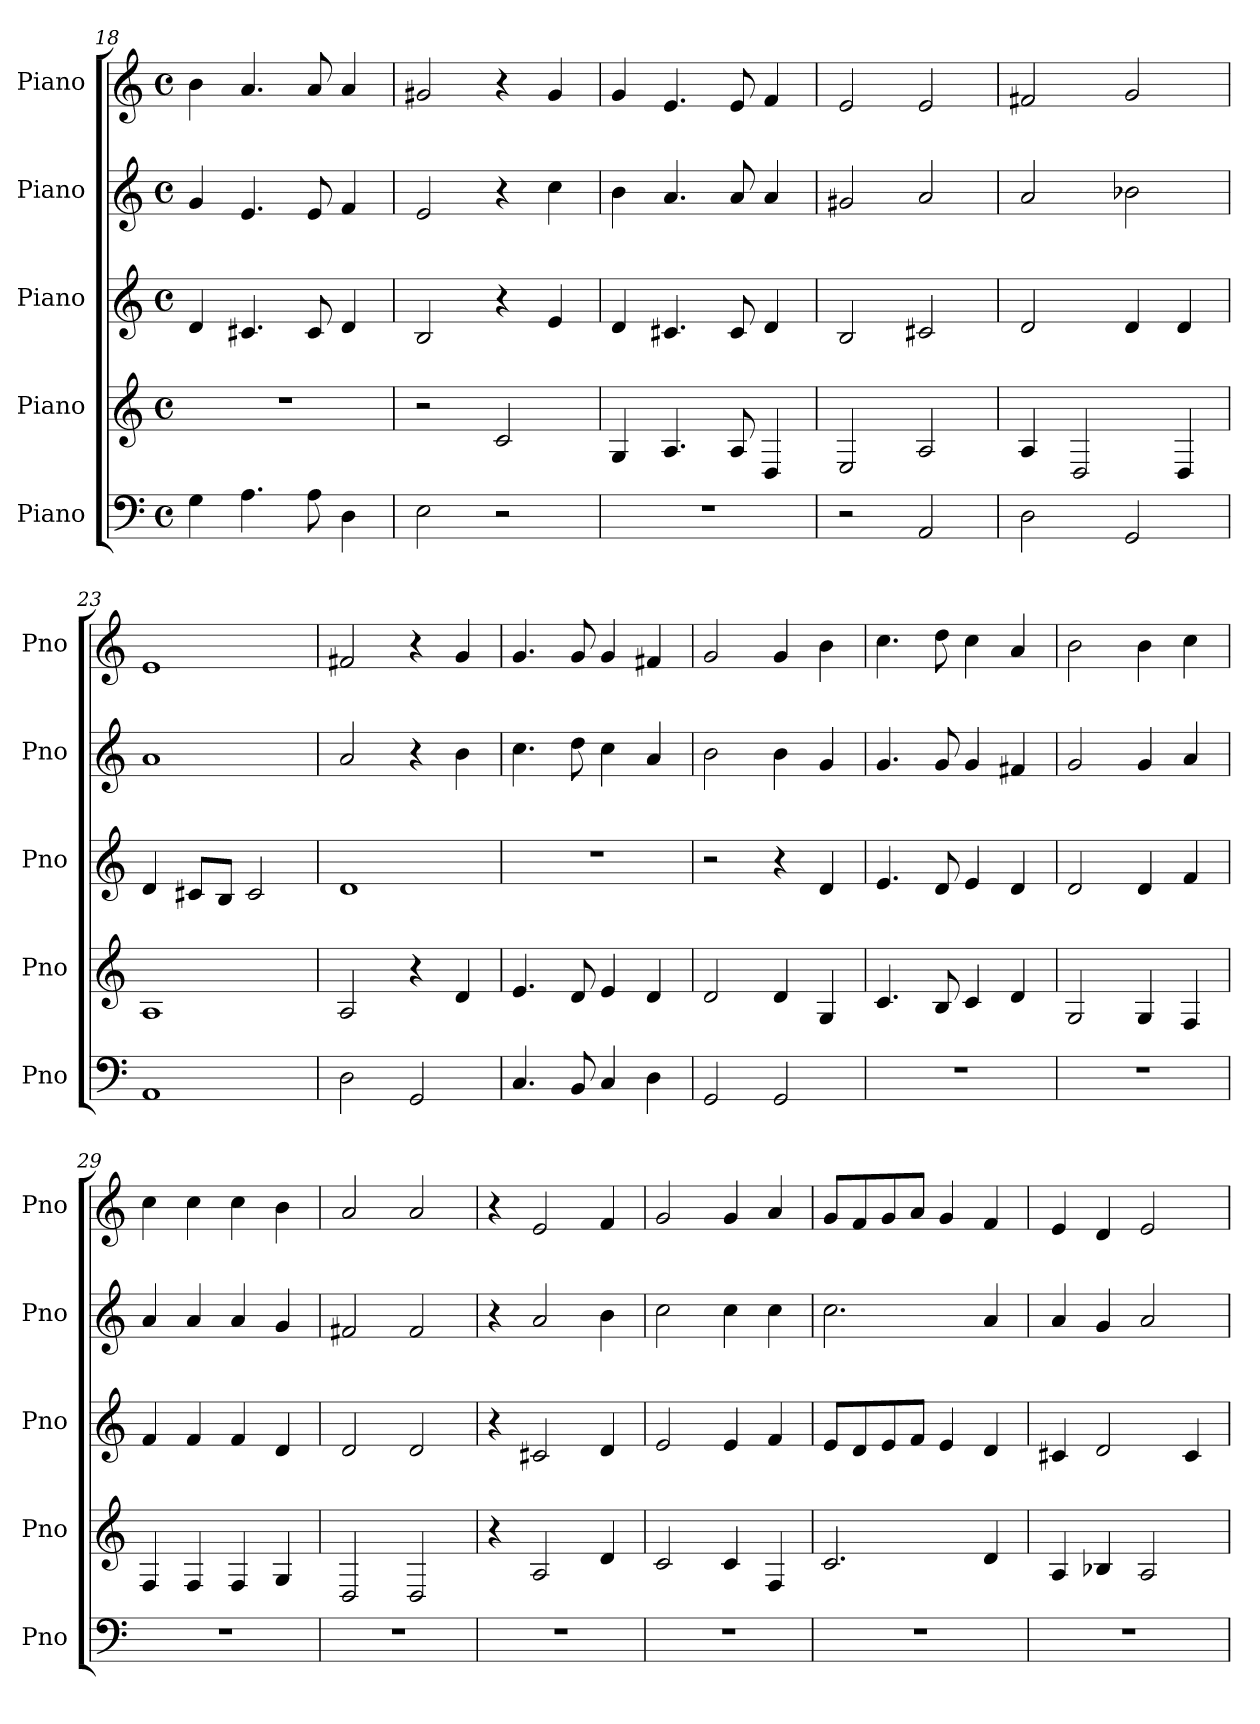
**kern	**kern	**kern	**kern	**kern
*part5	*part4	*part3	*part2	*part1
*staff5	*staff4	*staff3	*staff2	*staff1
*I"Piano	*I"Piano	*I"Piano	*I"Piano	*I"Piano
*I'Pno	*I'Pno	*I'Pno	*I'Pno	*I'Pno
*clefF4	*clefG2	*clefG2	*clefG2	*clefG2
*k[]	*k[]	*k[]	*k[]	*k[]
*M4/4	*M4/4	*M4/4	*M4/4	*M4/4
*met(c)	*met(c)	*met(c)	*met(c)	*met(c)
=18	=18	=18	=18	=18
4G\	1r	4d/	4g/	4b\
4.A\	.	4.c#X/	4.e/	4.a/
8A\	.	8c#/	8e/	8a/
4D\	.	4d/	4f/	4a/
=19	=19	=19	=19	=19
2E\	2r	2B/	2e/	2g#X/
2r	2c/	4r	4r	4r
.	.	4e/	4cc\	4g#/
=20	=20	=20	=20	=20
1r	4G/	4d/	4b\	4g/
.	4.A/	4.c#X/	4.a/	4.e/
.	8A/	8c#/	8a/	8e/
.	4D/	4d/	4a/	4f/
!!LO:PB:g=z
=21	=21	=21	=21	=21
2r	2E/	2B/	2g#X/	2e/
2AA/	2A/	2c#X/	2a/	2e/
=22	=22	=22	=22	=22
2D\	4A/	2d/	2a/	2f#X/
.	2D/	.	.	.
2GG/	.	4d/	2b-X\	2g/
.	4D/	4d/	.	.
=23	=23	=23	=23	=23
1AA	1A	4d/	1a	1e
.	.	8c#X/L	.	.
.	.	8B/J	.	.
.	.	2c#/	.	.
=24	=24	=24	=24	=24
2D\	2A/	1d	2a/	2f#X/
2GG/	4r	.	4r	4r
.	4d/	.	4b\	4g/
=25	=25	=25	=25	=25
4.C/	4.e/	1r	4.cc\	4.g/
8BB/	8d/	.	8dd\	8g/
4C/	4e/	.	4cc\	4g/
4D\	4d/	.	4a/	4f#X/
=26	=26	=26	=26	=26
2GG/	2d/	2r	2b\	2g/
2GG/	4d/	4r	4b\	4g/
.	4G/	4d/	4g/	4b\
=27	=27	=27	=27	=27
1r	4.c/	4.e/	4.g/	4.cc\
.	8B/	8d/	8g/	8dd\
.	4c/	4e/	4g/	4cc\
.	4d/	4d/	4f#X/	4a/
!!LO:LB:g=z
=28	=28	=28	=28	=28
1r	2G/	2d/	2g/	2b\
.	4G/	4d/	4g/	4b\
.	4F/	4f/	4a/	4cc\
=29	=29	=29	=29	=29
1r	4F/	4f/	4a/	4cc\
.	4F/	4f/	4a/	4cc\
.	4F/	4f/	4a/	4cc\
.	4G/	4d/	4g/	4b\
=30	=30	=30	=30	=30
1r	2D/	2d/	2f#X/	2a/
.	2D/	2d/	2f#/	2a/
=31	=31	=31	=31	=31
1r	4r	4r	4r	4r
.	2A/	2c#X/	2a/	2e/
.	4d/	4d/	4b\	4f/
=32	=32	=32	=32	=32
1r	2c/	2e/	2cc\	2g/
.	4c/	4e/	4cc\	4g/
.	4F/	4f/	4cc\	4a/
=33	=33	=33	=33	=33
1r	2.c/	8e/L	2.cc\	8g/L
.	.	8d/	.	8f/
.	.	8e/	.	8g/
.	.	8f/J	.	8a/J
.	.	4e/	.	4g/
.	4d/	4d/	4a/	4f/
=34	=34	=34	=34	=34
1r	4A/	4c#X/	4a/	4e/
.	4B-X/	2d/	4g/	4d/
.	2A/	.	2a/	2e/
.	.	4c#/	.	.
=	=	=	=	=
*-	*-	*-	*-	*-
